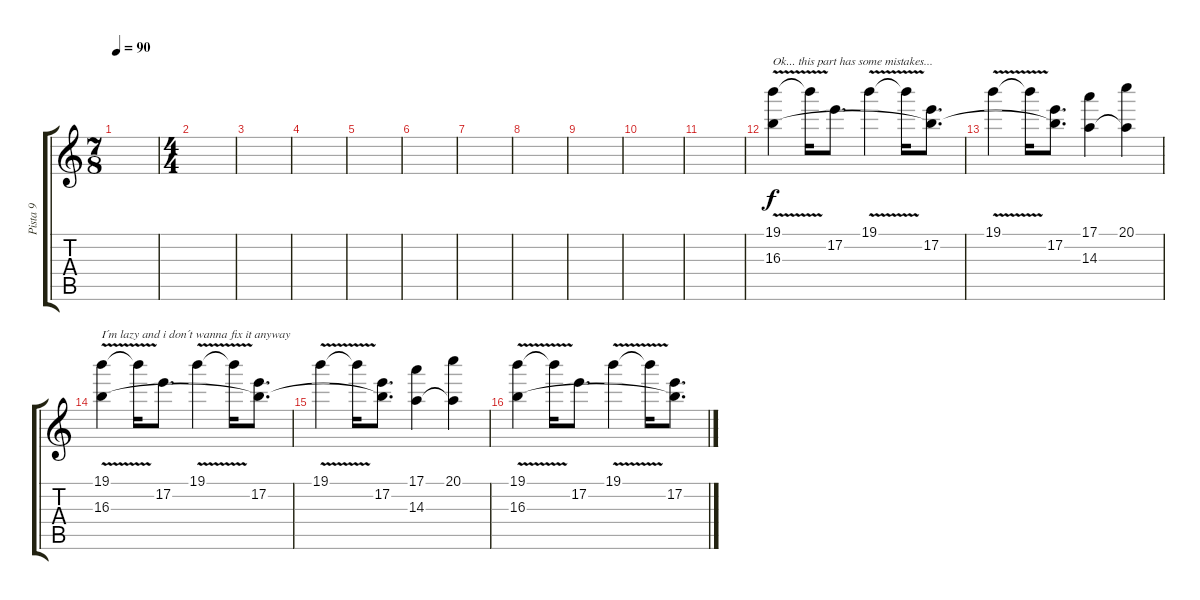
\track ("Pista 9" "Pista 9") {instrument distortionguitar}
\staff {score tabs}
\tuning (E4 B3 G3 D3 A2 E2) {hide}
\ts (7 8)
\tempo 90
\clef g2
\ks c
|
\ts (4 4)
|
|
|
|
|
|
|
|
|
|
(19.1{v} 16.3).4{txt "Ok... this part has some mistakes..." volume 9} 19.1{t}.16 17.2.8{d} 19.1{v}.4 19.1{t}.16 (17.2 16.3{t}).8{d} |
19.1{v}.4 19.1{t}.16 (17.2 16.3{t}).8{d} (17.1 14.3).4 (20.1 14.3{t}).4 |
(19.1{v} 16.3).4{txt "I´m lazy and i don´t wanna fix it anyway"} 19.1{t}.16 17.2.8{d} 19.1{v}.4 19.1{t}.16 (17.2 16.3{t}).8{d} |
19.1{v}.4 19.1{t}.16 (17.2 16.3{t}).8{d} (17.1 14.3).4 (20.1 14.3{t}).4 |
(19.1{v} 16.3).4 19.1{t}.16 17.2.8{d} 19.1{v}.4 19.1{t}.16 (17.2 16.3{t}).8{d}
